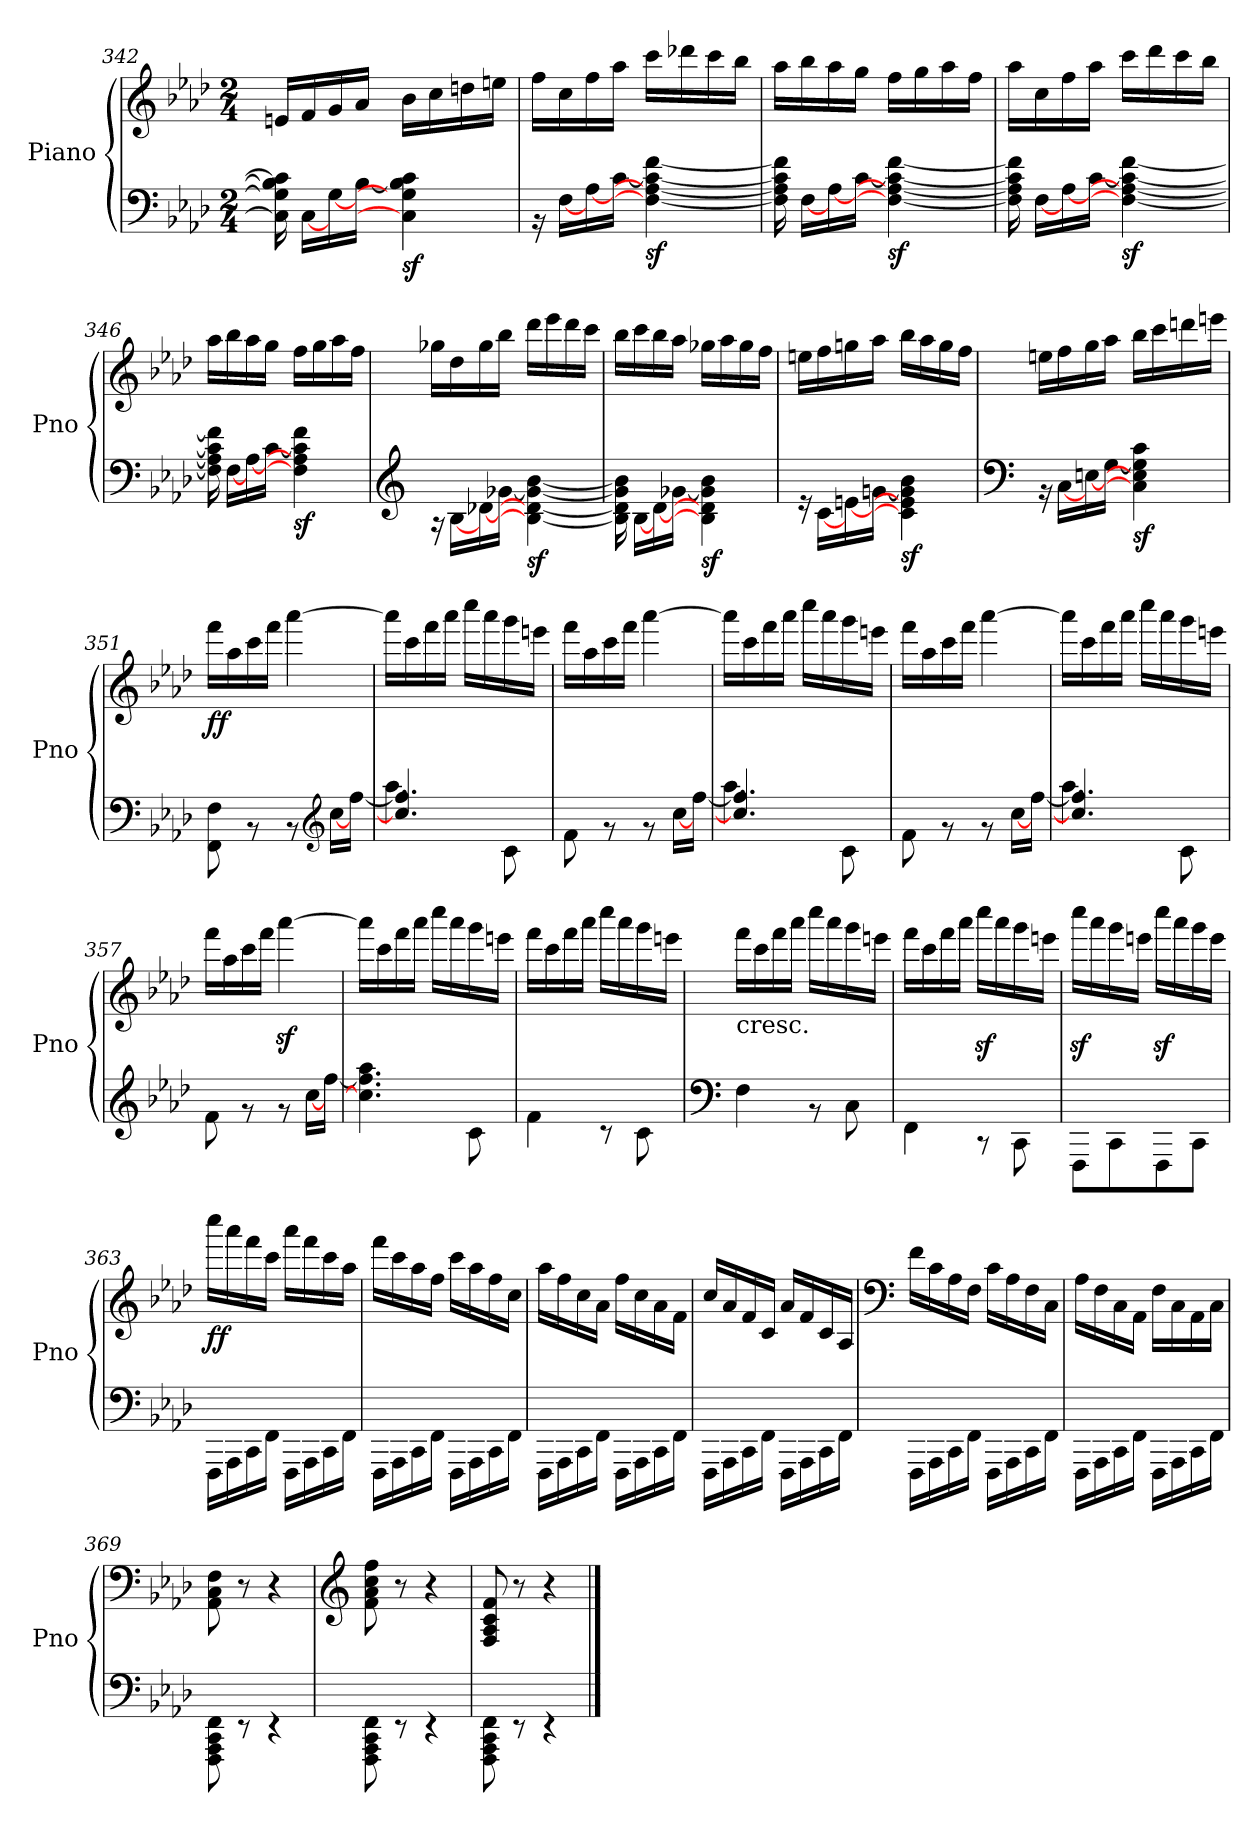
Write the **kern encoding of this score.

**kern	**kern	**dynam
*part1	*part1	*part1
*staff2	*staff1	*staff1/2
*I"Piano	*	*
*I'Pno	*	*
*clefF4	*clefG2	*
*k[b-e-a-d-]	*k[b-e-a-d-]	*
*f:	*f:	*
*M2/4	*M2/4	*
=342	=342	=342
*^	*	*
2ryy	16C\] 16G\] 16B-\] 16c\]	16en/LL	.
.	[16C\LL	16f/	.
.	[16G\	16g/	.
.	[16B-\JJ	16a-/JJ	.
!	!	!	!LO:DY:b=2
.	4C\] 4G\] 4B-\] 4c\	16b-\LL	sf
.	.	16cc\	.
.	.	16ddn\	.
.	.	16een\JJ	.
!!LO:LB:g=z
=343	=343	=343	=343
!	!	!	!LO:DY:b
2ryy	16r	16ff\LL	other-dynamics
.	[16F\LL	16cc\	.
.	[16A-\	16ff\	.
.	[16c\JJ	16aa-\JJ	.
!	!	!	!LO:DY:b=2
.	4F\_ 4A-\_ 4c\_ [4f\	16ccc\LL	sf
.	.	16ddd-X\	.
.	.	16ccc\	.
.	.	16bb-\JJ	.
=344	=344	=344	=344
2ryy	16F\] 16A-\] 16c\] 16f\]	16aa-\LL	.
.	[16F\LL	16bb-\	.
.	[16A-\	16aa-\	.
.	[16c\JJ	16gg\JJ	.
!	!	!	!LO:DY:b=2
.	4F\_ 4A-\_ 4c\_ [4f\	16ff\LL	sf
.	.	16gg\	.
.	.	16aa-\	.
.	.	16ff\JJ	.
=345	=345	=345	=345
2ryy	16F\] 16A-\] 16c\] 16f\]	16aa-\LL	.
.	[16F\LL	16cc\	.
.	[16A-\	16ff\	.
.	[16c\JJ	16aa-\JJ	.
!	!	!	!LO:DY:b=2
.	4F\_ 4A-\_ 4c\_ [4f\	16ccc\LL	sf
.	.	16ddd-\	.
.	.	16ccc\	.
.	.	16bb-\JJ	.
=346	=346	=346	=346
2ryy	16F\] 16A-\] 16c\] 16f\]	16aa-\LL	.
.	[16F\LL	16bb-\	.
.	[16A-\	16aa-\	.
.	[16c\JJ	16gg\JJ	.
!	!	!	!LO:DY:b=2
.	4F\] 4A-\] 4c\] 4f\	16ff\LL	sf
.	.	16gg\	.
.	.	16aa-\	.
.	.	16ff\JJ	.
!!LO:LB:g=z
=347	=347	=347	=347
*clefG2	*	*	*
2ryy	16r	16gg-X\LL	.
.	[16B-\LL	16dd-\	.
.	[16d-X\	16gg-\	.
.	[16g-X\JJ	16bb-\JJ	.
!	!	!	!LO:DY:b=2
.	4B-\_ 4d-\_ 4g-\_ [4b-\	16ddd-\LL	sf
.	.	16eee-\	.
.	.	16ddd-\	.
.	.	16ccc\JJ	.
=348	=348	=348	=348
2ryy	16B-\] 16d-\] 16g-\] 16b-\]	16bb-\LL	.
.	[16B-\LL	16ccc\	.
.	[16d-\	16bb-\	.
.	[16g-X\JJ	16aa-\JJ	.
!	!	!	!LO:DY:b=2
.	4B-\] 4d-\] 4g-\] 4b-\	16gg-X\LL	sf
.	.	16aa-\	.
.	.	16gg-\	.
.	.	16ff\JJ	.
=349	=349	=349	=349
2ryy	16r	16een\LL	.
.	[16c\LL	16ff\	.
.	[16en\	16ggn\	.
.	[16gn\JJ	16aa-\JJ	.
!	!	!	!LO:DY:b=2
.	4c\] 4e\] 4g\] 4b-\	16bb-\LL	sf
.	.	16aa-\	.
.	.	16gg\	.
.	.	16ff\JJ	.
=350	=350	=350	=350
*clefF4	*	*	*
2ryy	16r	16een\LL	.
.	[16C\LL	16ff\	.
.	[16En\	16gg\	.
.	[16G\JJ	16aa-\JJ	.
!	!	!	!LO:DY:b=2
.	4C\] 4E\] 4G\] 4c\	16bb-\LL	sf
.	.	16ccc\	.
.	.	16dddn\	.
.	.	16eeen\JJ	.
!!LO:LB:g=z
=351	=351	=351	=351
!	!	!	!LO:DY:b
2ryy	8FF\ 8F\	16fff\LL	ff
.	.	16aa-\	.
.	8r	16ccc\	.
.	.	16fff\JJ	.
.	8r	[4aaa-\	.
*clefG2	*	*	*
.	[16cc\LL	.	.
.	[16ff\JJ	.	.
=352	=352	=352	=352
*	*^	*	*
2ryy	4.aa-\	4.cc/] 4.ff/]	16aaa-\LL]	.
.	.	.	16ccc\	.
.	.	.	16fff\	.
.	.	.	16aaa-\JJ	.
.	.	.	16cccc\LL	.
.	.	.	16aaa-\	.
.	8c\	8ryy	16ggg\	.
.	.	.	16eeen\JJ	.
*	*v	*v	*	*
=353	=353	=353	=353
2ryy	8f\	16fff\LL	.
.	.	16aa-\	.
.	8r	16ccc\	.
.	.	16fff\JJ	.
.	8r	[4aaa-\	.
.	[16cc\LL	.	.
.	[16ff\JJ	.	.
=354	=354	=354	=354
*	*^	*	*
2ryy	4.aa-\	4.cc/] 4.ff/]	16aaa-\LL]	.
.	.	.	16ccc\	.
.	.	.	16fff\	.
.	.	.	16aaa-\JJ	.
.	.	.	16cccc\LL	.
.	.	.	16aaa-\	.
.	8c\	8ryy	16ggg\	.
.	.	.	16eeen\JJ	.
*	*v	*v	*	*
!!LO:LB:g=z
=355	=355	=355	=355
2ryy	8f\	16fff\LL	.
.	.	16aa-\	.
.	8r	16ccc\	.
.	.	16fff\JJ	.
.	8r	[4aaa-\	.
.	[16cc\LL	.	.
.	[16ff\JJ	.	.
=356	=356	=356	=356
*	*^	*	*
2ryy	4.aa-\	4.cc/] 4.ff/]	16aaa-\LL]	.
.	.	.	16ccc\	.
.	.	.	16fff\	.
.	.	.	16aaa-\JJ	.
.	.	.	16cccc\LL	.
.	.	.	16aaa-\	.
.	8c\	8ryy	16ggg\	.
.	.	.	16eeen\JJ	.
*	*v	*v	*	*
=357	=357	=357	=357
2ryy	8f\	16fff\LL	.
.	.	16aa-\	.
.	8r	16ccc\	.
.	.	16fff\JJ	.
.	8r	[4aaa-z<\	.
.	[16cc\LL	.	.
.	[16ff\JJ	.	.
=358	=358	=358	=358
2ryy	4.cc\] 4.ff\] 4.aa-\	16aaa-\LL]	.
.	.	16ccc\	.
.	.	16fff\	.
.	.	16aaa-\JJ	.
.	.	16cccc\LL	.
.	.	16aaa-\	.
.	8c\	16ggg\	.
.	.	16eeen\JJ	.
!!LO:PB:g=z
=359	=359	=359	=359
2ryy	4f\	16fff\LL	.
.	.	16ccc\	.
.	.	16fff\	.
.	.	16aaa-\JJ	.
.	8r	16cccc\LL	.
.	.	16aaa-\	.
.	8c\	16ggg\	.
.	.	16eeen\JJ	.
=360	=360	=360	=360
*clefF4	*	*	*
!	!	!LO:TX:b:t=cresc.	!
2ryy	4F\	16fff\LL	.
.	.	16ccc\	.
.	.	16fff\	.
.	.	16aaa-\JJ	.
.	8r	16cccc\LL	.
.	.	16aaa-\	.
.	8C\	16ggg\	.
.	.	16eeen\JJ	.
=361	=361	=361	=361
2ryy	4FF\	16fff\LL	.
.	.	16ccc\	.
.	.	16fff\	.
.	.	16aaa-\JJ	.
.	8r	16ccccz<\LL	.
.	.	16aaa-\	.
.	8CC\	16ggg\	.
.	.	16eeen\JJ	.
=362	=362	=362	=362
2ryy	8FFF\L	16ccccz<\LL	.
.	.	16aaa-\	.
.	8CC\	16ggg\	.
.	.	16eeen\JJ	.
.	8FFF\	16ccccz<\LL	.
.	.	16aaa-\	.
.	8CC\J	16ggg\	.
.	.	16eee\JJ	.
!!LO:LB:g=z
=363	=363	=363	=363
!	!	!	!LO:DY:b
2ryy	16FFF\LL	16cccc\LL	ff
.	16AAA-\	16aaa-\	.
.	16CC\	16fff\	.
.	16FF\JJ	16ccc\JJ	.
.	16FFF\LL	16aaa-\LL	.
.	16AAA-\	16fff\	.
.	16CC\	16ccc\	.
.	16FF\JJ	16aa-\JJ	.
=364	=364	=364	=364
2ryy	16FFF\LL	16fff\LL	.
.	16AAA-\	16ccc\	.
.	16CC\	16aa-\	.
.	16FF\JJ	16ff\JJ	.
.	16FFF\LL	16ccc\LL	.
.	16AAA-\	16aa-\	.
.	16CC\	16ff\	.
.	16FF\JJ	16cc\JJ	.
=365	=365	=365	=365
2ryy	16FFF\LL	16aa-\LL	.
.	16AAA-\	16ff\	.
.	16CC\	16cc\	.
.	16FF\JJ	16a-\JJ	.
.	16FFF\LL	16ff\LL	.
.	16AAA-\	16cc\	.
.	16CC\	16a-\	.
.	16FF\JJ	16f\JJ	.
=366	=366	=366	=366
2ryy	16FFF\LL	16cc/LL	.
.	16AAA-\	16a-/	.
.	16CC\	16f/	.
.	16FF\JJ	16c/JJ	.
.	16FFF\LL	16a-/LL	.
.	16AAA-\	16f/	.
.	16CC\	16c/	.
.	16FF\JJ	16A-/JJ	.
!!LO:LB:g=z
=367	=367	=367	=367
*	*	*clefF4	*
2ryy	16FFF\LL	16f\LL	.
.	16AAA-\	16c\	.
.	16CC\	16A-\	.
.	16FF\JJ	16F\JJ	.
.	16FFF\LL	16c\LL	.
.	16AAA-\	16A-\	.
.	16CC\	16F\	.
.	16FF\JJ	16C\JJ	.
=368	=368	=368	=368
2ryy	16FFF\LL	16A-\LL	.
.	16AAA-\	16F\	.
.	16CC\	16C\	.
.	16FF\JJ	16AA-\JJ	.
.	16FFF\LL	16F\LL	.
.	16AAA-\	16C\	.
.	16CC\	16AA-\	.
.	16FF\JJ	16C\JJ	.
=369	=369	=369	=369
2ryy	8FFF\ 8AAA-\ 8CC\ 8FF\	8AA-\ 8C\ 8F\	.
.	8r	8r	.
.	4r	4r	.
=370	=370	=370	=370
*	*	*clefG2	*
2ryy	8FFF\ 8AAA-\ 8CC\ 8FF\	8f\ 8a-\ 8cc\ 8ff\	.
.	8r	8r	.
.	4r	4r	.
=371	=371	=371	=371
2ryy	8FFF\ 8AAA-\ 8CC\ 8FF\	8F/ 8A-/ 8c/ 8f/	.
.	8r	8r	.
.	4r	4r	.
*v	*v	*	*
==	==	==
*-	*-	*-
